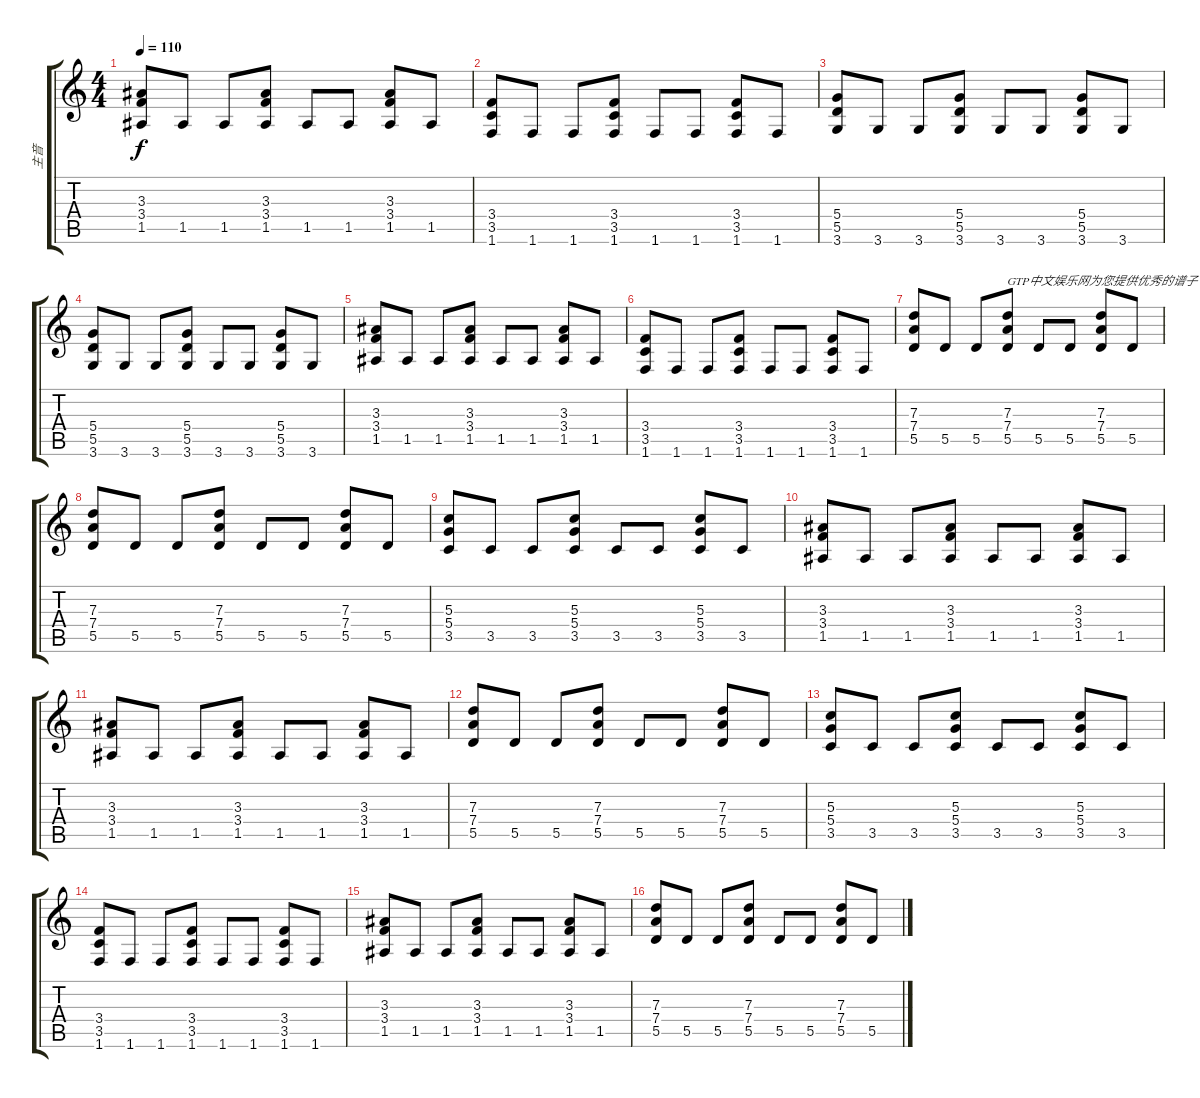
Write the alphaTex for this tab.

\track ("主音" "主音") {instrument overdrivenguitar}
\staff {score tabs}
\tuning (E4 B3 G3 D3 A2 E2) {hide}
\ts (4 4)
\tempo 110
\clef g2
\ks c
(3.3 3.4 1.5).8{dy f} 1.5.8 1.5.8 (3.3 3.4 1.5).8 1.5.8 1.5.8 (3.3 3.4 1.5).8 1.5.8 |
(3.4 3.5 1.6).8 1.6.8 1.6.8 (3.4 3.5 1.6).8 1.6.8 1.6.8 (3.4 3.5 1.6).8 1.6.8 |
(5.4 5.5 3.6).8 3.6.8 3.6.8 (5.4 5.5 3.6).8 3.6.8 3.6.8 (5.4 5.5 3.6).8 3.6.8 |
(5.4 5.5 3.6).8 3.6.8 3.6.8 (5.4 5.5 3.6).8 3.6.8 3.6.8 (5.4 5.5 3.6).8 3.6.8 |
(3.3 3.4 1.5).8 1.5.8 1.5.8 (3.3 3.4 1.5).8 1.5.8 1.5.8 (3.3 3.4 1.5).8 1.5.8 |
(3.4 3.5 1.6).8 1.6.8 1.6.8 (3.4 3.5 1.6).8 1.6.8 1.6.8 (3.4 3.5 1.6).8 1.6.8 |
(7.3 7.4 5.5).8 5.5.8 5.5.8 (7.3 7.4 5.5).8{txt "GTP中文娱乐网为您提供优秀的谱子"} 5.5.8 5.5.8 (7.3 7.4 5.5).8 5.5.8 |
(7.3 7.4 5.5).8 5.5.8 5.5.8 (7.3 7.4 5.5).8 5.5.8 5.5.8 (7.3 7.4 5.5).8 5.5.8 |
(5.3 5.4 3.5).8 3.5.8 3.5.8 (5.3 5.4 3.5).8 3.5.8 3.5.8 (5.3 5.4 3.5).8 3.5.8 |
(3.3 3.4 1.5).8 1.5.8 1.5.8 (3.3 3.4 1.5).8 1.5.8 1.5.8 (3.3 3.4 1.5).8 1.5.8 |
(3.3 3.4 1.5).8 1.5.8 1.5.8 (3.3 3.4 1.5).8 1.5.8 1.5.8 (3.3 3.4 1.5).8 1.5.8 |
(7.3 7.4 5.5).8 5.5.8 5.5.8 (7.3 7.4 5.5).8 5.5.8 5.5.8 (7.3 7.4 5.5).8 5.5.8 |
(5.3 5.4 3.5).8 3.5.8 3.5.8 (5.3 5.4 3.5).8 3.5.8 3.5.8 (5.3 5.4 3.5).8 3.5.8 |
(3.4 3.5 1.6).8 1.6.8 1.6.8 (3.4 3.5 1.6).8 1.6.8 1.6.8 (3.4 3.5 1.6).8 1.6.8 |
(3.3 3.4 1.5).8 1.5.8 1.5.8 (3.3 3.4 1.5).8 1.5.8 1.5.8 (3.3 3.4 1.5).8 1.5.8 |
(7.3 7.4 5.5).8 5.5.8 5.5.8 (7.3 7.4 5.5).8 5.5.8 5.5.8 (7.3 7.4 5.5).8 5.5.8
